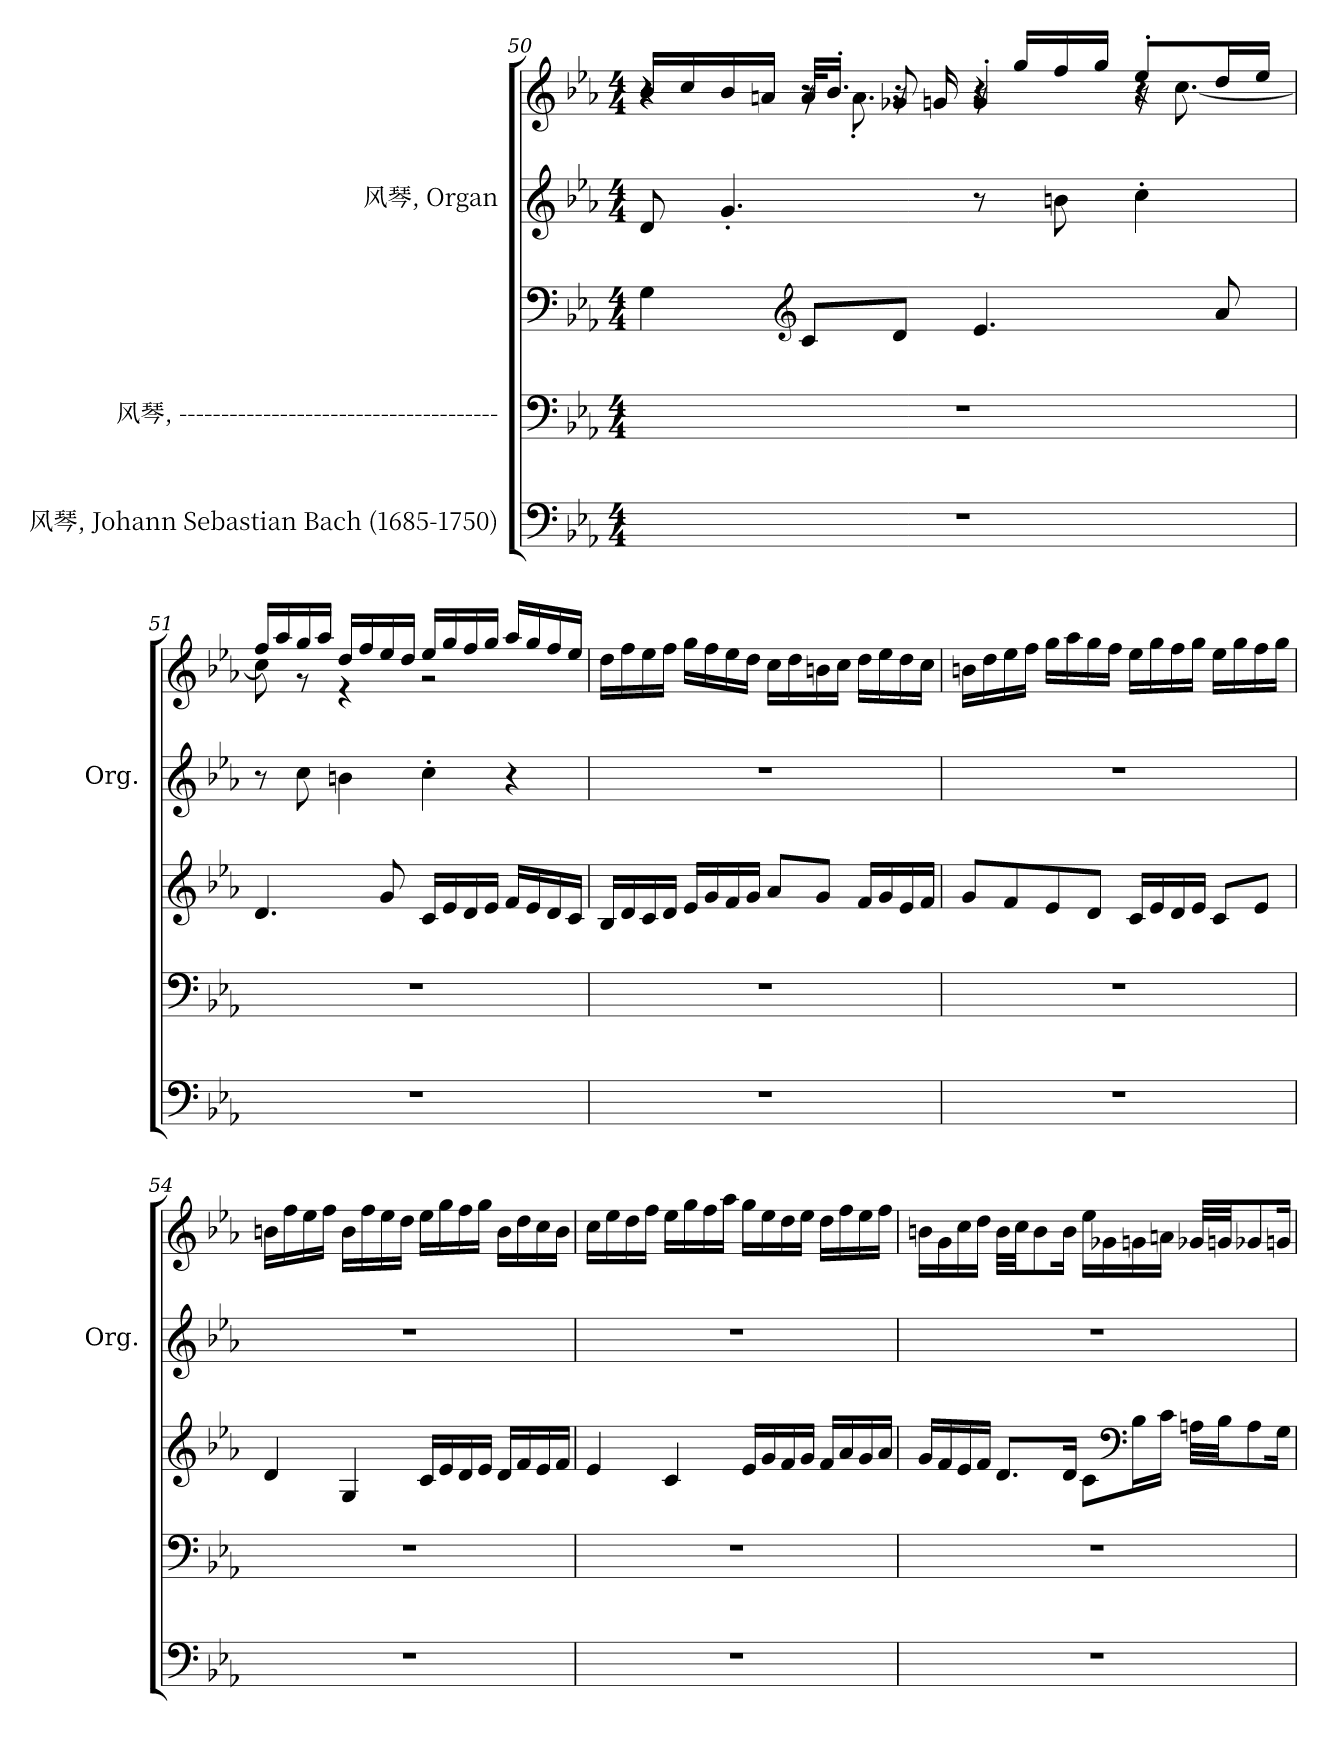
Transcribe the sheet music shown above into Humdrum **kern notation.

**kern	**kern	**kern	**kern	**kern
*part3	*part2	*part2	*part1	*part1
*staff5	*staff4	*staff3	*staff2	*staff1
*I"风琴, Johann Sebastian Bach   (1685-1750)	*I"风琴, --------------------------------------	*	*I"风琴, Organ	*
*	*	*	*I'Org.	*
*clefF4	*clefF4	*clefF4	*clefG2	*clefG2
*k[b-e-a-]	*k[b-e-a-]	*k[b-e-a-]	*k[b-e-a-]	*k[b-e-a-]
*M4/4	*M4/4	*M4/4	*M4/4	*M4/4
=50	=50	=50	=50	=50
*	*	*	*	*^
*	*	*	*	*	*^
1r	1r	4G\	8d/	16b-/LL	4r	4r
.	.	.	.	16cc/	.	.
.	.	.	4.g'/	16b-/	.	.
.	.	.	.	16an/JJ	.	.
*	*	*clefG2	*	*	*	*
.	.	8c/L	.	32a/KLL	16r	8r
.	.	.	.	16.b-'/JJ	.	.
.	.	.	.	.	8.a'\	.
.	.	8d/J	.	16r	.	8g-X/
.	.	.	.	16gn/	.	.
.	.	4.e-/	8r	16r	4r	4g'/
.	.	.	.	16gg/LL	.	.
.	.	.	8bn\	16ff/	.	.
.	.	.	.	16gg/JJ	.	.
.	.	.	4cc'\	8ee-'/L	16r	4r
.	.	.	.	.	[8.cc\	.
.	.	8a-/	.	16dd/L	.	.
.	.	.	.	16ee-/JJ	.	.
*	*	*	*	*	*v	*v
!!LO:PB:g=z
=51	=51	=51	=51	=51	=51
1r	1r	4.d/	8r	16ff/LL	8cc\]
.	.	.	.	16aa-/	.
.	.	.	8cc\	16gg/	8r
.	.	.	.	16aa-/JJ	.
.	.	.	4bn\	16dd/LL	4r
.	.	.	.	16ff/	.
.	.	8g/	.	16ee-/	.
.	.	.	.	16dd/JJ	.
.	.	16c/LL	4cc'\	16ee-/LL	2r
.	.	16e-/	.	16gg/	.
.	.	16d/	.	16ff/	.
.	.	16e-/JJ	.	16gg/JJ	.
.	.	16f/LL	4r	16aa-/LL	.
.	.	16e-/	.	16gg/	.
.	.	16d/	.	16ff/	.
.	.	16c/JJ	.	16ee-/JJ	.
*	*	*	*	*v	*v
=52	=52	=52	=52	=52
1r	1r	16B-/LL	1r	16dd\LL
.	.	16d/	.	16ff\
.	.	16c/	.	16ee-\
.	.	16d/JJ	.	16ff\JJ
.	.	16e-/LL	.	16gg\LL
.	.	16g/	.	16ff\
.	.	16f/	.	16ee-\
.	.	16g/JJ	.	16dd\JJ
.	.	8a-/L	.	16cc\LL
.	.	.	.	16dd\
.	.	8g/J	.	16bn\
.	.	.	.	16cc\JJ
.	.	16f/LL	.	16dd\LL
.	.	16g/	.	16ee-\
.	.	16e-/	.	16dd\
.	.	16f/JJ	.	16cc\JJ
!!LO:LB:g=z
=53	=53	=53	=53	=53
1r	1r	8g/L	1r	16bn\LL
.	.	.	.	16dd\
.	.	8f/	.	16ee-\
.	.	.	.	16ff\JJ
.	.	8e-/	.	16gg\LL
.	.	.	.	16aa-\
.	.	8d/J	.	16gg\
.	.	.	.	16ff\JJ
.	.	16c/LL	.	16ee-\LL
.	.	16e-/	.	16gg\
.	.	16d/	.	16ff\
.	.	16e-/JJ	.	16gg\JJ
.	.	8c/L	.	16ee-\LL
.	.	.	.	16gg\
.	.	8e-/J	.	16ff\
.	.	.	.	16gg\JJ
=54	=54	=54	=54	=54
1r	1r	4d/	1r	16bn\LL
.	.	.	.	16ff\
.	.	.	.	16ee-\
.	.	.	.	16ff\JJ
.	.	4G/	.	16b\LL
.	.	.	.	16ff\
.	.	.	.	16ee-\
.	.	.	.	16dd\JJ
.	.	16c/LL	.	16ee-\LL
.	.	16e-/	.	16gg\
.	.	16d/	.	16ff\
.	.	16e-/JJ	.	16gg\JJ
.	.	16d/LL	.	16b\LL
.	.	16f/	.	16dd\
.	.	16e-/	.	16cc\
.	.	16f/JJ	.	16b\JJ
!!LO:PB:g=z
=55	=55	=55	=55	=55
1r	1r	4e-/	1r	16cc\LL
.	.	.	.	16ee-\
.	.	.	.	16dd\
.	.	.	.	16ff\JJ
.	.	4c/	.	16ee-\LL
.	.	.	.	16gg\
.	.	.	.	16ff\
.	.	.	.	16aa-\JJ
.	.	16e-/LL	.	16gg\LL
.	.	16g/	.	16ee-\
.	.	16f/	.	16dd\
.	.	16g/JJ	.	16ee-\JJ
.	.	16f/LL	.	16dd\LL
.	.	16a-/	.	16ff\
.	.	16g/	.	16ee-\
.	.	16a-/JJ	.	16ff\JJ
=56	=56	=56	=56	=56
1r	1r	16g/LL	1r	16bn\LL
.	.	16f/	.	16g\
.	.	16e-/	.	16cc\
.	.	16f/JJ	.	16dd\JJ
.	.	8.d/L	.	32b\LLL
.	.	.	.	32cc\JJ
.	.	.	.	8b\
.	.	16d/Jk	.	16b\Jk
.	.	8c\L	.	16ee-\LL
.	.	.	.	16g-X\
*	*	*clefF4	*	*
.	.	16B-\L	.	16gn\
.	.	16c\JJ	.	16an\JJ
.	.	32An\LLL	.	32g-X/LLL
.	.	32B-\JJ	.	32gn/JJ
.	.	8A\	.	8g-X/
.	.	16G\Jk	.	16gn/Jk
=	=	=	=	=
*-	*-	*-	*-	*-
